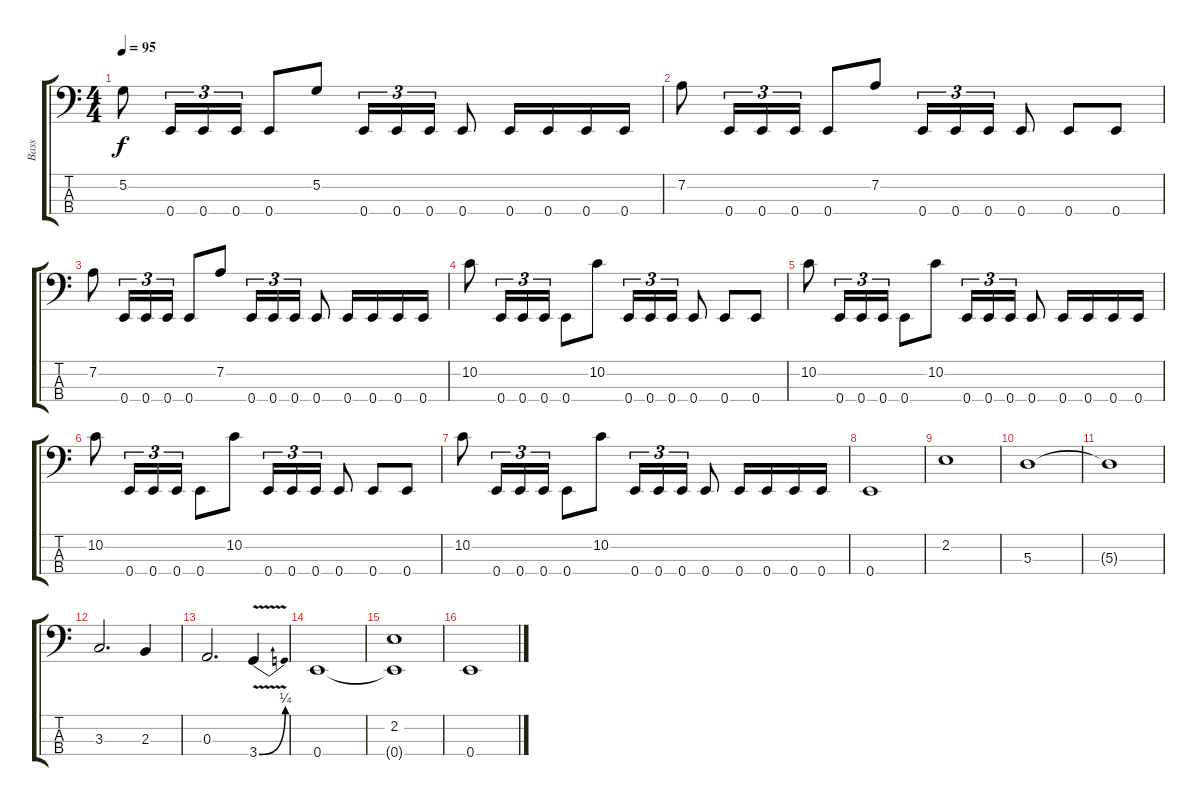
\track ("Bass" "Bass") {instrument electricbassfinger}
\staff {score tabs}
\tuning (G2 D2 A1 E1) {hide}
\ts (4 4)
\tempo 95
\clef f4
\ks c
5.2.8{dy f} 0.4.16{tu (3 2)} 0.4.16{tu (3 2)} 0.4.16{tu (3 2)} 0.4.8 5.2.8 0.4.16{tu (3 2)} 0.4.16{tu (3 2)} 0.4.16{tu (3 2)} 0.4.8 0.4.16 0.4.16 0.4.16 0.4.16 |
7.2.8 0.4.16{tu (3 2)} 0.4.16{tu (3 2)} 0.4.16{tu (3 2)} 0.4.8 7.2.8 0.4.16{tu (3 2)} 0.4.16{tu (3 2)} 0.4.16{tu (3 2)} 0.4.8 0.4.8 0.4.8 |
7.2.8 0.4.16{tu (3 2)} 0.4.16{tu (3 2)} 0.4.16{tu (3 2)} 0.4.8 7.2.8 0.4.16{tu (3 2)} 0.4.16{tu (3 2)} 0.4.16{tu (3 2)} 0.4.8 0.4.16 0.4.16 0.4.16 0.4.16 |
10.2.8 0.4.16{tu (3 2)} 0.4.16{tu (3 2)} 0.4.16{tu (3 2)} 0.4.8 10.2.8 0.4.16{tu (3 2)} 0.4.16{tu (3 2)} 0.4.16{tu (3 2)} 0.4.8 0.4.8 0.4.8 |
10.2.8 0.4.16{tu (3 2)} 0.4.16{tu (3 2)} 0.4.16{tu (3 2)} 0.4.8 10.2.8 0.4.16{tu (3 2)} 0.4.16{tu (3 2)} 0.4.16{tu (3 2)} 0.4.8 0.4.16 0.4.16 0.4.16 0.4.16 |
10.2.8 0.4.16{tu (3 2)} 0.4.16{tu (3 2)} 0.4.16{tu (3 2)} 0.4.8 10.2.8 0.4.16{tu (3 2)} 0.4.16{tu (3 2)} 0.4.16{tu (3 2)} 0.4.8 0.4.8 0.4.8 |
10.2.8 0.4.16{tu (3 2)} 0.4.16{tu (3 2)} 0.4.16{tu (3 2)} 0.4.8 10.2.8 0.4.16{tu (3 2)} 0.4.16{tu (3 2)} 0.4.16{tu (3 2)} 0.4.8 0.4.16 0.4.16 0.4.16 0.4.16 |
0.4.1 |
2.2.1 |
5.3.1 |
5.3{t}.1 |
3.3.2{d} 2.3.4 |
0.3.2{d} 3.4{be (bend 0 0 60 1) v}.4 |
0.4.1 |
(2.2 0.4{t}).1 |
0.4.1
